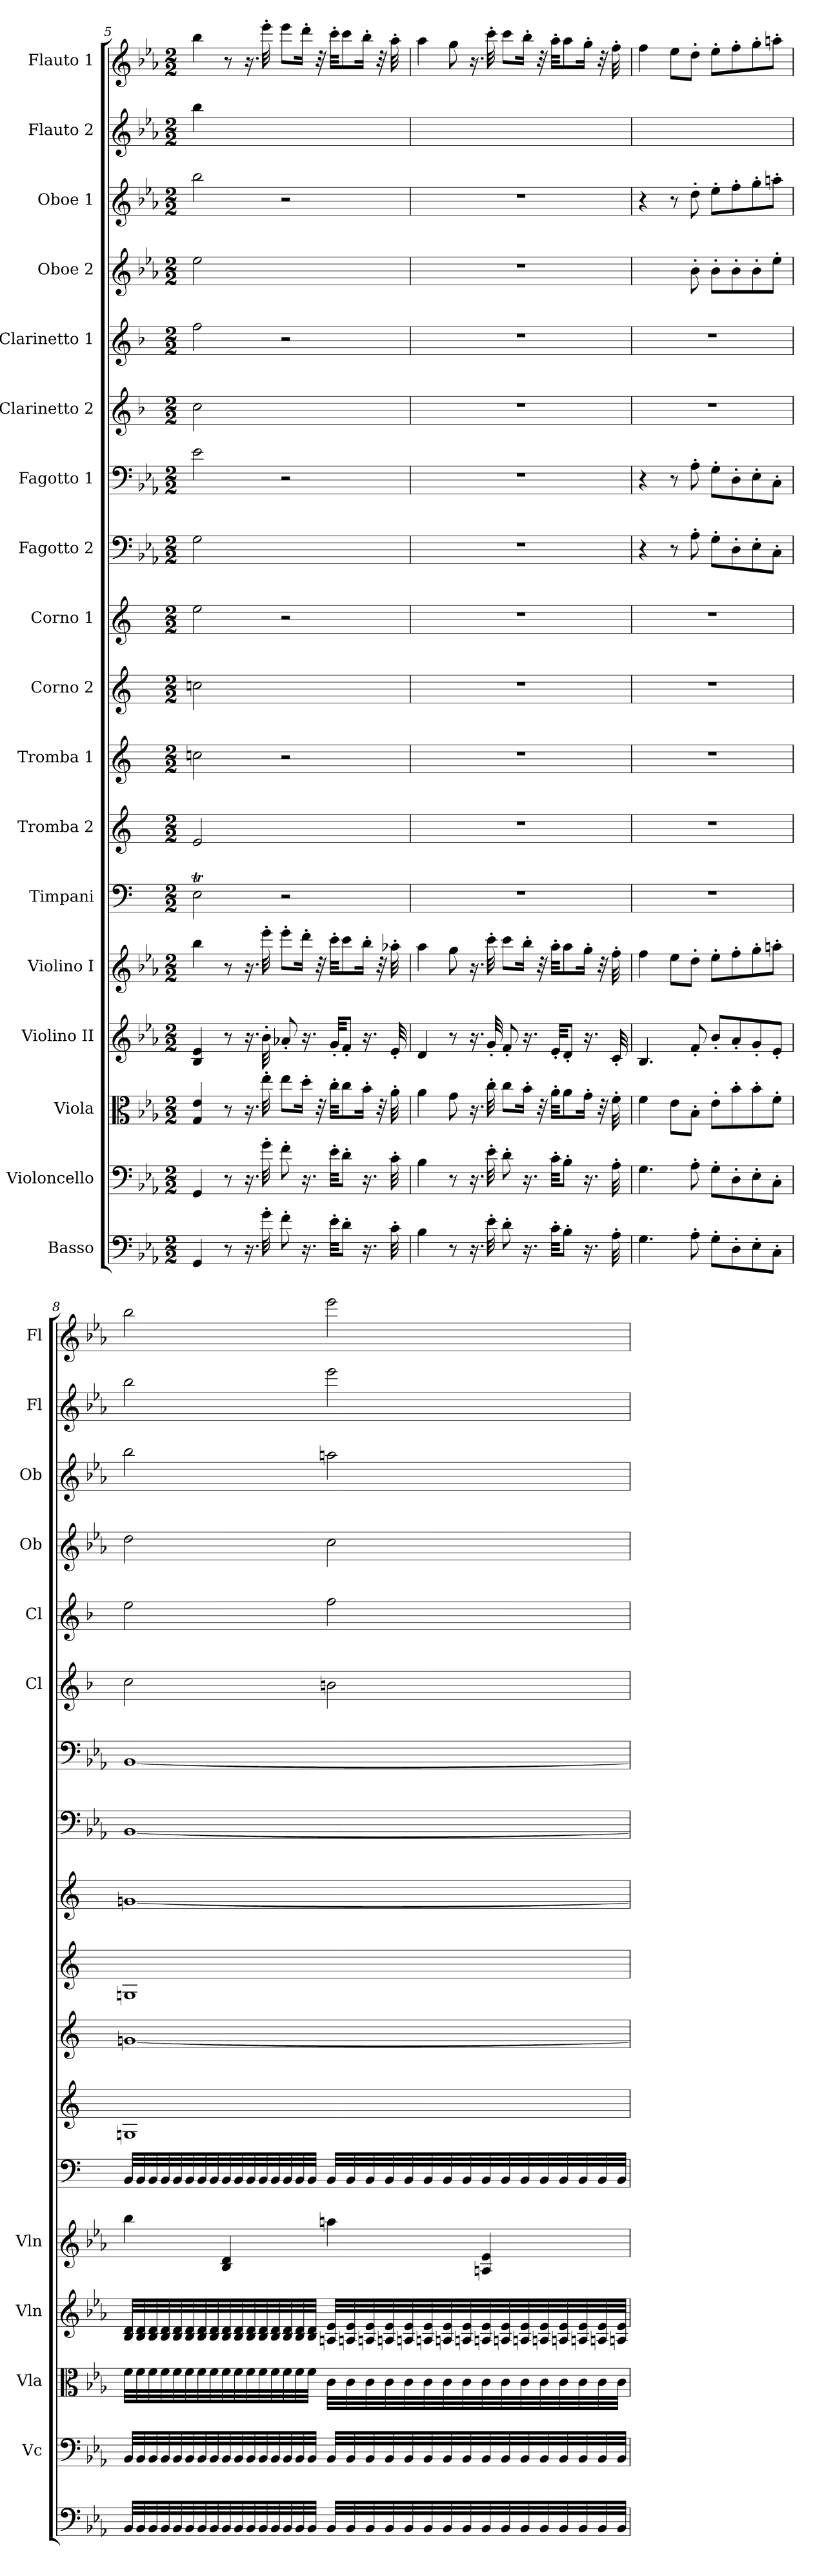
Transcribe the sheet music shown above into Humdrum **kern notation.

**kern	**kern	**kern	**kern	**kern	**kern	**kern	**kern	**kern	**kern	**kern	**kern	**kern	**kern	**kern	**kern	**kern	**kern
*part18	*part17	*part16	*part15	*part14	*part13	*part12	*part11	*part10	*part9	*part8	*part7	*part6	*part5	*part4	*part3	*part2	*part1
*staff18	*staff17	*staff16	*staff15	*staff14	*staff13	*staff12	*staff11	*staff10	*staff9	*staff8	*staff7	*staff6	*staff5	*staff4	*staff3	*staff2	*staff1
*I"Basso	*I"Violoncello	*I"Viola	*I"Violino II	*I"Violino I	*I"Timpani	*I"Tromba 2	*I"Tromba 1	*I"Corno 2	*I"Corno 1	*I"Fagotto 2	*I"Fagotto 1	*I"Clarinetto 2	*I"Clarinetto 1	*I"Oboe 2	*I"Oboe 1	*I"Flauto 2	*I"Flauto 1
*	*I'Vc	*I'Vla	*I'Vln	*I'Vln	*	*	*	*	*	*	*	*I'Cl	*I'Cl	*I'Ob	*I'Ob	*I'Fl	*I'Fl
*clefF4	*clefF4	*clefC3	*clefG2	*clefG2	*clefF4	*clefG2	*clefG2	*clefG2	*clefG2	*clefF4	*clefF4	*clefG2	*clefG2	*clefG2	*clefG2	*clefG2	*clefG2
*ITrd7c12	*	*	*	*	*	*ITrd-2c-3	*ITrd-2c-3	*ITrd5c9	*ITrd5c9	*	*	*ITrd1c2	*ITrd1c2	*	*	*	*
*k[b-e-a-]	*k[b-e-a-]	*k[b-e-a-]	*k[b-e-a-]	*k[b-e-a-]	*	*	*	*	*	*k[b-e-a-]	*k[b-e-a-]	*k[b-e-a-]	*k[b-e-a-]	*k[b-e-a-]	*k[b-e-a-]	*k[b-e-a-]	*k[b-e-a-]
*M2/2	*M2/2	*M2/2	*M2/2	*M2/2	*M2/2	*M2/2	*M2/2	*M2/2	*M2/2	*M2/2	*M2/2	*M2/2	*M2/2	*M2/2	*M2/2	*M2/2	*M2/2
=5	=5	=5	=5	=5	=5	=5	=5	=5	=5	=5	=5	=5	=5	=5	=5	=5	=5
4GGG	4GG	4G 4e-	4B- 4e-	4bb-	2Et	2g	2ee-X	2e-X	2g	2G	2e-	2b-	2ee-	2ee-	2bb-	4bb-	4bb-
8r	8r	8r	8r	8r	.	.	.	.	.	.	.	.	.	.	.	2.ryy	8r
16.r	16.r	16.r	16.r	16.r	.	.	.	.	.	.	.	.	.	.	.	.	16.r
32G'	32g'	32ee-'	32b-'	32eee-'	.	.	.	.	.	.	.	.	.	.	.	.	32eee-'
8F'	8f'	8ee-\L	8a-X'	8eee-'\L	2r	2ryy	2r	2ryy	2r	2ryy	2r	2ryy	2r	2ryy	2r	.	8eee-\L
16.r	16.r	16dd'\Jk	16.r	16ddd'\Jk	.	.	.	.	.	.	.	.	.	.	.	.	16ddd'\Jk
.	.	32r	.	32r	.	.	.	.	.	.	.	.	.	.	.	.	32r
32E-'\KKL	32e-'\KKL	32cc'\KKL	32g'/KKL	32ccc'\KKL	.	.	.	.	.	.	.	.	.	.	.	.	32ccc'\KKL
8D'\J	8d'\J	8cc\	8f'/J	8ccc\	.	.	.	.	.	.	.	.	.	.	.	.	8ccc\
16.r	16.r	16b-'\Jk	16.r	16bb-'\Jk	.	.	.	.	.	.	.	.	.	.	.	.	16bb-'\Jk
.	.	32r	.	32r	.	.	.	.	.	.	.	.	.	.	.	.	32r
32C'	32c'	32a-'	32e-'	32aa-X'	.	.	.	.	.	.	.	.	.	.	.	.	32aa-'
=6	=6	=6	=6	=6	=6	=6	=6	=6	=6	=6	=6	=6	=6	=6	=6	=6	=6
4BB-	4B-	4a-	4d	4aa-	1r	1r	1r	1r	1r	1r	1r	1r	1r	1r	1r	1ryy	4aa-
8r	8r	8g	8r	8gg	.	.	.	.	.	.	.	.	.	.	.	.	8gg
16.r	16.r	16.r	16.r	16.r	.	.	.	.	.	.	.	.	.	.	.	.	16.r
32E-'	32e-'	32cc'	32g'	32ccc'	.	.	.	.	.	.	.	.	.	.	.	.	32ccc'
8D'	8d'	8cc\L	8f'	8ccc\L	.	.	.	.	.	.	.	.	.	.	.	.	8ccc\L
16.r	16.r	16b-'\Jk	16.r	16bb-'\Jk	.	.	.	.	.	.	.	.	.	.	.	.	16bb-'\Jk
.	.	32r	.	32r	.	.	.	.	.	.	.	.	.	.	.	.	32r
32C'\KKL	32c'\KKL	32a-'\KKL	32e-'/KKL	32aa-'\KKL	.	.	.	.	.	.	.	.	.	.	.	.	32aa-'\KKL
8BB-'\J	8B-'\J	8a-\	8d'/J	8aa-\	.	.	.	.	.	.	.	.	.	.	.	.	8aa-\
16.r	16.r	16g'\Jk	16.r	16gg'\Jk	.	.	.	.	.	.	.	.	.	.	.	.	16gg'\Jk
.	.	32r	.	32r	.	.	.	.	.	.	.	.	.	.	.	.	32r
32AA-'	32A-'	32f'	32c'	32ff'	.	.	.	.	.	.	.	.	.	.	.	.	32ff'
=7	=7	=7	=7	=7	=7	=7	=7	=7	=7	=7	=7	=7	=7	=7	=7	=7	=7
4.GG	4.G	4f	4.B-	4ff	1r	1r	1r	1r	1r	4r	4r	1r	1r	4ryy	4r	1ryy	4ff
.	.	8e-\L	.	8ee-\L	.	.	.	.	.	8r	8r	.	.	8ryy	8r	.	8ee-\L
8AA-'	8A-'	8B-'\J	8f'	8dd'\J	.	.	.	.	.	8A-'	8A-'	.	.	8b-'	8dd'	.	8dd'\J
8GG'\L	8G'\L	8e-'\L	8b-'/L	8ee-'\L	.	.	.	.	.	8G'\L	8G'\L	.	.	8b-'\L	8ee-'\L	.	8ee-'\L
8DD'\	8D'\	8b-'\	8a-'/	8ff'\	.	.	.	.	.	8D'\	8D'\	.	.	8b-'\	8ff'\	.	8ff'\
8EE-'\	8E-'\	8b-'\	8g'/	8gg'\	.	.	.	.	.	8E-'\	8E-'\	.	.	8b-'\	8gg'\	.	8gg'\
8CC'\J	8C'\J	8f'\J	8e-'/J	8aan'\J	.	.	.	.	.	8C'\J	8C'\J	.	.	8ee-'\J	8aan'\J	.	8aan'\J
=8	=8	=8	=8	=8	=8	=8	=8	=8	=8	=8	=8	=8	=8	=8	=8	=8	=8
32BBB-/LLL	32BB-/LLL	32f\LLL	32B-/ 32d/LLL	4bb-	32BB/LLL	1B-X	[1b-X	1BB-X	[1B-X	[1BB-	[1BB-	2b-	2dd	2dd	2bb-	2bb-	2bb-
32BBB-/	32BB-/	32f\	32B-/ 32d/	.	32BB/	.	.	.	.	.	.	.	.	.	.	.	.
32BBB-/	32BB-/	32f\	32B-/ 32d/	.	32BB/	.	.	.	.	.	.	.	.	.	.	.	.
32BBB-/	32BB-/	32f\	32B-/ 32d/	.	32BB/	.	.	.	.	.	.	.	.	.	.	.	.
32BBB-/	32BB-/	32f\	32B-/ 32d/	.	32BB/	.	.	.	.	.	.	.	.	.	.	.	.
32BBB-/	32BB-/	32f\	32B-/ 32d/	.	32BB/	.	.	.	.	.	.	.	.	.	.	.	.
32BBB-/	32BB-/	32f\	32B-/ 32d/	.	32BB/	.	.	.	.	.	.	.	.	.	.	.	.
32BBB-/	32BB-/	32f\	32B-/ 32d/	.	32BB/	.	.	.	.	.	.	.	.	.	.	.	.
32BBB-/	32BB-/	32f\	32B-/ 32d/	4B- 4d	32BB/	.	.	.	.	.	.	.	.	.	.	.	.
32BBB-/	32BB-/	32f\	32B-/ 32d/	.	32BB/	.	.	.	.	.	.	.	.	.	.	.	.
32BBB-/	32BB-/	32f\	32B-/ 32d/	.	32BB/	.	.	.	.	.	.	.	.	.	.	.	.
32BBB-/	32BB-/	32f\	32B-/ 32d/	.	32BB/	.	.	.	.	.	.	.	.	.	.	.	.
32BBB-/	32BB-/	32f\	32B-/ 32d/	.	32BB/	.	.	.	.	.	.	.	.	.	.	.	.
32BBB-/	32BB-/	32f\	32B-/ 32d/	.	32BB/	.	.	.	.	.	.	.	.	.	.	.	.
32BBB-/	32BB-/	32f\	32B-/ 32d/	.	32BB/	.	.	.	.	.	.	.	.	.	.	.	.
32BBB-/JJJ	32BB-/JJJ	32f\JJJ	32B-/ 32d/JJJ	.	32BB/JJJ	.	.	.	.	.	.	.	.	.	.	.	.
32BBB-/LLL	32BB-/LLL	32c\LLL	32An/ 32e-/LLL	4aan	32BB/LLL	.	.	.	.	.	.	2an	2ee-	2cc	2aan	2eee-	2eee-
32BBB-/	32BB-/	32c\	32An/ 32e-/	.	32BB/	.	.	.	.	.	.	.	.	.	.	.	.
32BBB-/	32BB-/	32c\	32An/ 32e-/	.	32BB/	.	.	.	.	.	.	.	.	.	.	.	.
32BBB-/	32BB-/	32c\	32An/ 32e-/	.	32BB/	.	.	.	.	.	.	.	.	.	.	.	.
32BBB-/	32BB-/	32c\	32An/ 32e-/	.	32BB/	.	.	.	.	.	.	.	.	.	.	.	.
32BBB-/	32BB-/	32c\	32An/ 32e-/	.	32BB/	.	.	.	.	.	.	.	.	.	.	.	.
32BBB-/	32BB-/	32c\	32An/ 32e-/	.	32BB/	.	.	.	.	.	.	.	.	.	.	.	.
32BBB-/	32BB-/	32c\	32An/ 32e-/	.	32BB/	.	.	.	.	.	.	.	.	.	.	.	.
32BBB-/	32BB-/	32c\	32An/ 32e-/	4An 4e-	32BB/	.	.	.	.	.	.	.	.	.	.	.	.
32BBB-/	32BB-/	32c\	32An/ 32e-/	.	32BB/	.	.	.	.	.	.	.	.	.	.	.	.
32BBB-/	32BB-/	32c\	32An/ 32e-/	.	32BB/	.	.	.	.	.	.	.	.	.	.	.	.
32BBB-/	32BB-/	32c\	32An/ 32e-/	.	32BB/	.	.	.	.	.	.	.	.	.	.	.	.
32BBB-/	32BB-/	32c\	32An/ 32e-/	.	32BB/	.	.	.	.	.	.	.	.	.	.	.	.
32BBB-/	32BB-/	32c\	32An/ 32e-/	.	32BB/	.	.	.	.	.	.	.	.	.	.	.	.
32BBB-/	32BB-/	32c\	32An/ 32e-/	.	32BB/	.	.	.	.	.	.	.	.	.	.	.	.
32BBB-/JJJ	32BB-/JJJ	32c\JJJ	32An/ 32e-/JJJ	.	32BB/JJJ	.	.	.	.	.	.	.	.	.	.	.	.
=	=	=	=	=	=	=	=	=	=	=	=	=	=	=	=	=	=
*-	*-	*-	*-	*-	*-	*-	*-	*-	*-	*-	*-	*-	*-	*-	*-	*-	*-
